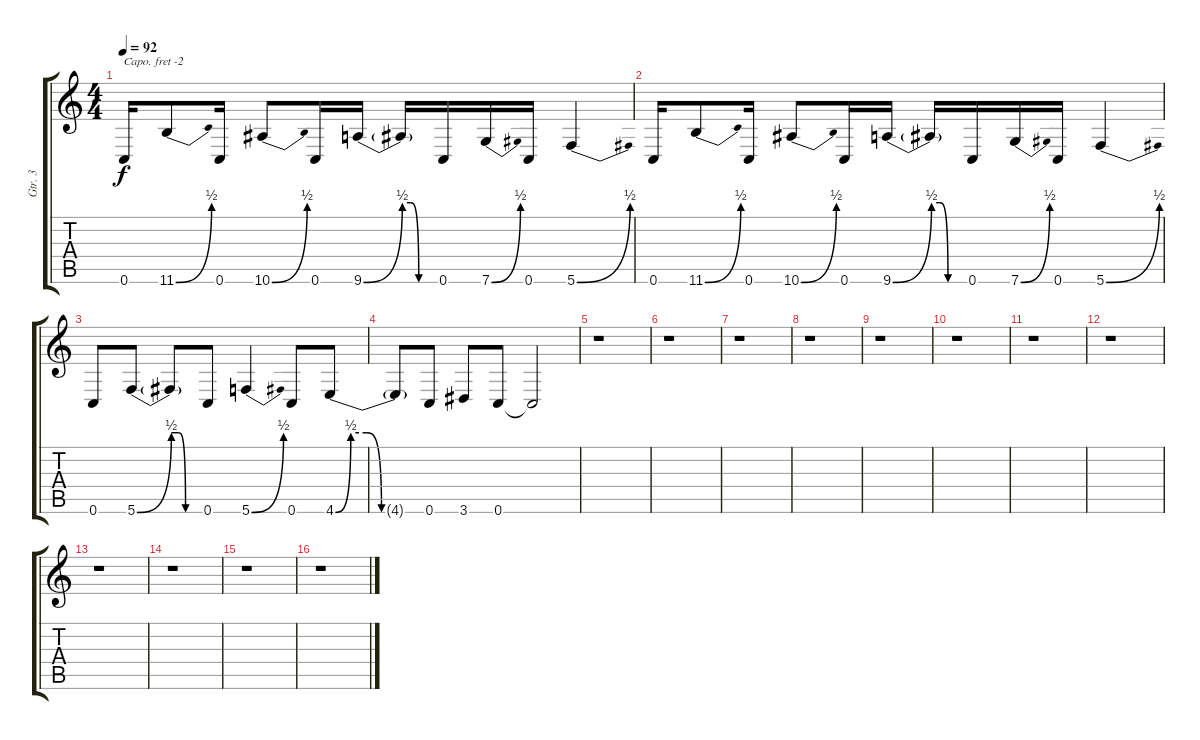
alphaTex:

\track ("Gtr. 3" "Gtr. 3") {instrument distortionguitar}
\staff {score tabs}
\capo -2
\tuning (E4 B3 G3 D3 A2 D2) {hide}
\ts (4 4)
\tempo 92
\clef g2
\ks c
0.6.16{dy f} 11.6{be (bend 0 0 60 2)}.8 0.6.16 10.6{be (bend 0 0 60 2)}.8 0.6.16 9.6{be (bend 0 0 60 2)}.16 9.6{be (custom 0 2 15 2 30 0 60 0) t}.16 0.6.16 7.6{be (bend 0 0 60 2)}.16 0.6.16 5.6{be (bend 0 0 60 2)}.4 |
0.6.16 11.6{be (bend 0 0 60 2)}.8 0.6.16 10.6{be (bend 0 0 60 2)}.8 0.6.16 9.6{be (bend 0 0 60 2)}.16 9.6{be (custom 0 2 15 2 30 0 60 0) t}.16 0.6.16 7.6{be (bend 0 0 60 2)}.16 0.6.16 5.6{be (bend 0 0 60 2)}.4 |
0.6.8 5.6{be (bend 0 0 60 2)}.8 5.6{be (custom 0 2 15 2 30 0 60 0) t}.8 0.6.8 5.6{be (bend 0 0 60 2)}.4 0.6.8 4.6{be (custom 0 0 15 2 30 2 45 0 60 0)}.8 |
4.6{be (hold 0 0 60 0) t}.8 0.6.8 3.6.8 0.6.8 0.6{t}.2 |
r.1 |
r.1 |
r.1 |
r.1 |
r.1 |
r.1 |
r.1 |
r.1 |
r.1 |
r.1 |
r.1 |
r.1
